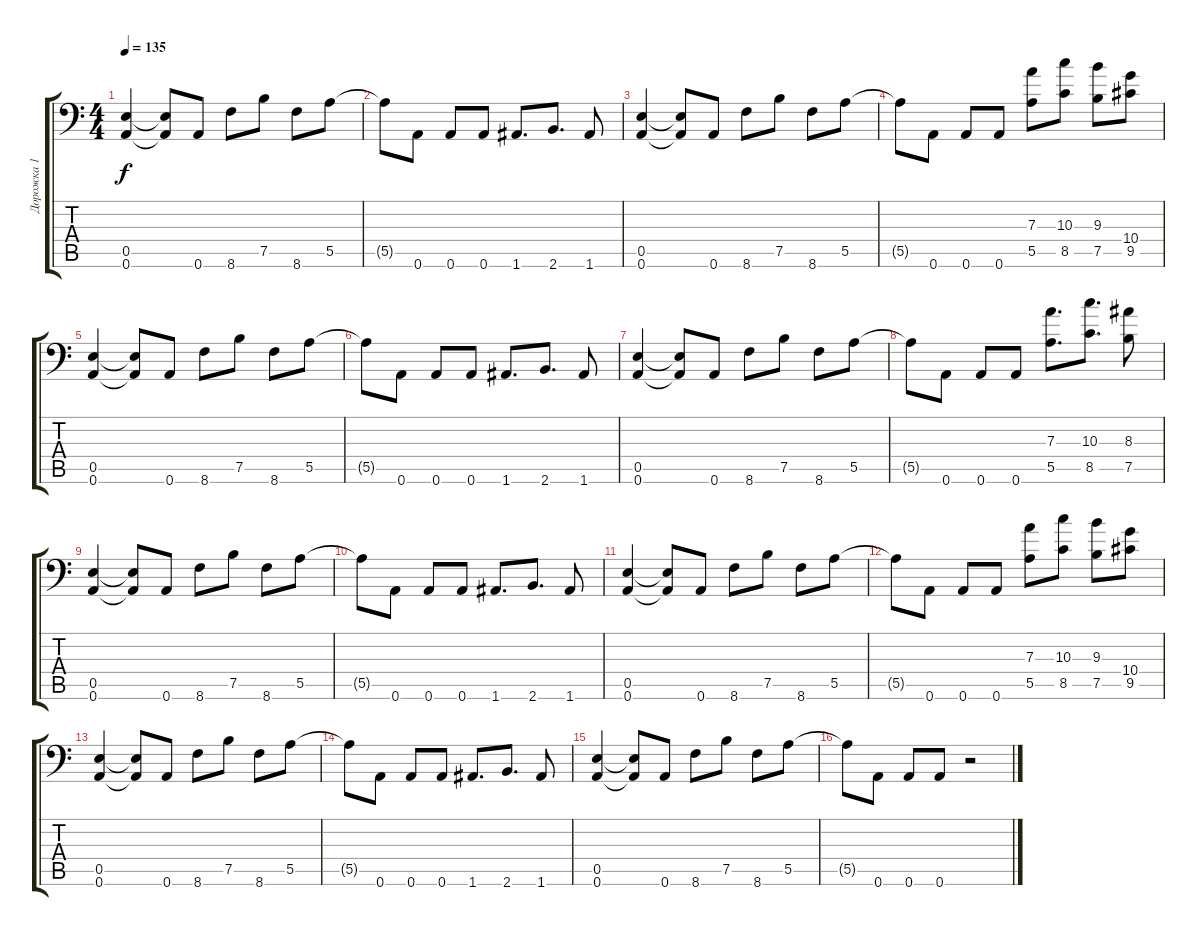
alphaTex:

\track ("Дорожка 1" "Дорожка 1") {instrument distortionguitar}
\staff {score tabs}
\tuning (B3 Gb3 D3 A2 E2 A1) {hide}
\ts (4 4)
\tempo 135
\clef f4
\ks c
(0.5 0.6).4{dy f} (0.5{t} 0.6{t}).8 0.6.8 8.6.8 7.5.8 8.6.8 5.5.8 |
5.5{t}.8 0.6.8 0.6.8 0.6.8 1.6.8{d} 2.6.8{d} 1.6.8 |
(0.5 0.6).4 (0.5{t} 0.6{t}).8 0.6.8 8.6.8 7.5.8 8.6.8 5.5.8 |
5.5{t}.8 0.6.8 0.6.8 0.6.8 (7.3 5.5).8 (10.3 8.5).8 (9.3 7.5).8 (10.4 9.5).8 |
(0.5 0.6).4 (0.5{t} 0.6{t}).8 0.6.8 8.6.8 7.5.8 8.6.8 5.5.8 |
5.5{t}.8 0.6.8 0.6.8 0.6.8 1.6.8{d} 2.6.8{d} 1.6.8 |
(0.5 0.6).4 (0.5{t} 0.6{t}).8 0.6.8 8.6.8 7.5.8 8.6.8 5.5.8 |
5.5{t}.8 0.6.8 0.6.8 0.6.8 (7.3 5.5).8{d} (10.3 8.5).8{d} (8.3 7.5).8 |
(0.5 0.6).4 (0.5{t} 0.6{t}).8 0.6.8 8.6.8 7.5.8 8.6.8 5.5.8 |
5.5{t}.8 0.6.8 0.6.8 0.6.8 1.6.8{d} 2.6.8{d} 1.6.8 |
(0.5 0.6).4 (0.5{t} 0.6{t}).8 0.6.8 8.6.8 7.5.8 8.6.8 5.5.8 |
5.5{t}.8 0.6.8 0.6.8 0.6.8 (7.3 5.5).8 (10.3 8.5).8 (9.3 7.5).8 (10.4 9.5).8 |
(0.5 0.6).4 (0.5{t} 0.6{t}).8 0.6.8 8.6.8 7.5.8 8.6.8 5.5.8 |
5.5{t}.8 0.6.8 0.6.8 0.6.8 1.6.8{d} 2.6.8{d} 1.6.8 |
(0.5 0.6).4 (0.5{t} 0.6{t}).8 0.6.8 8.6.8 7.5.8 8.6.8 5.5.8 |
5.5{t}.8 0.6.8 0.6.8 0.6.8 r.2
